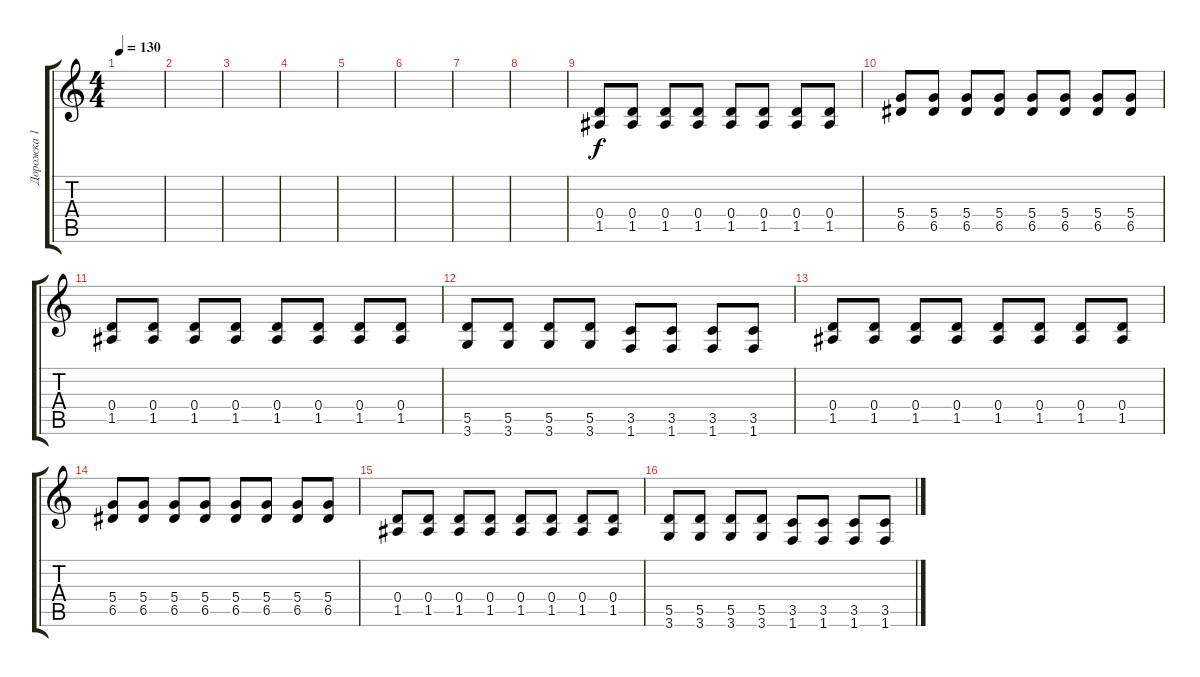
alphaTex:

\track ("Дорожка 1" "Дорожка 1") {instrument distortionguitar}
\staff {score tabs}
\tuning (E4 B3 G3 D3 A2 E2) {hide}
\ts (4 4)
\tempo 130
\clef g2
\ks c
|
|
|
|
|
|
|
|
(0.4 1.5).8 (0.4 1.5).8 (0.4 1.5).8 (0.4 1.5).8 (0.4 1.5).8 (0.4 1.5).8 (0.4 1.5).8 (0.4 1.5).8 |
(5.4 6.5).8 (5.4 6.5).8 (5.4 6.5).8 (5.4 6.5).8 (5.4 6.5).8 (5.4 6.5).8 (5.4 6.5).8 (5.4 6.5).8 |
(0.4 1.5).8 (0.4 1.5).8 (0.4 1.5).8 (0.4 1.5).8 (0.4 1.5).8 (0.4 1.5).8 (0.4 1.5).8 (0.4 1.5).8 |
(5.5 3.6).8 (5.5 3.6).8 (5.5 3.6).8 (5.5 3.6).8 (3.5 1.6).8 (3.5 1.6).8 (3.5 1.6).8 (3.5 1.6).8 |
(0.4 1.5).8 (0.4 1.5).8 (0.4 1.5).8 (0.4 1.5).8 (0.4 1.5).8 (0.4 1.5).8 (0.4 1.5).8 (0.4 1.5).8 |
(5.4 6.5).8 (5.4 6.5).8 (5.4 6.5).8 (5.4 6.5).8 (5.4 6.5).8 (5.4 6.5).8 (5.4 6.5).8 (5.4 6.5).8 |
(0.4 1.5).8 (0.4 1.5).8 (0.4 1.5).8 (0.4 1.5).8 (0.4 1.5).8 (0.4 1.5).8 (0.4 1.5).8 (0.4 1.5).8 |
(5.5 3.6).8 (5.5 3.6).8 (5.5 3.6).8 (5.5 3.6).8 (3.5 1.6).8 (3.5 1.6).8 (3.5 1.6).8 (3.5 1.6).8
